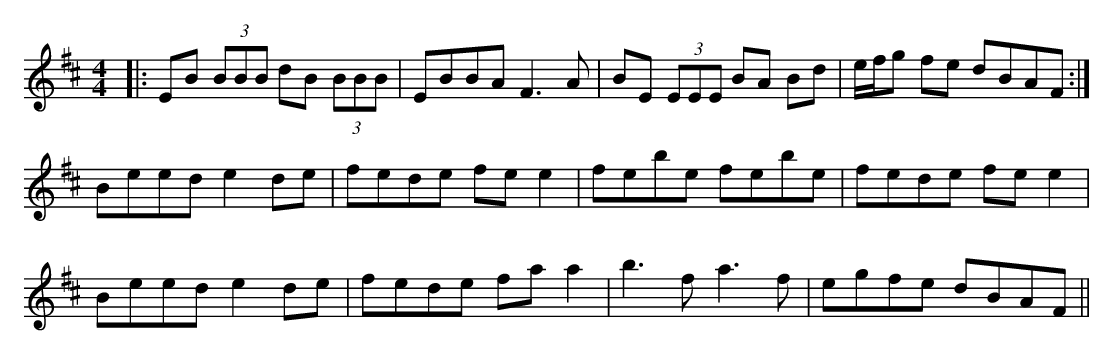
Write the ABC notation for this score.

X:1
M:4/4
K:Edor
|:EB (3BBB dB (3BBB|EBBA F3A|BE (3EEE BA Bd|e/f/g fe dBAF:|
Beed e2 de|fede fe e2|febe febe|fede fee2|
Beed e2 de|fede fa a2|b3f a3f|egfe dBAF||
